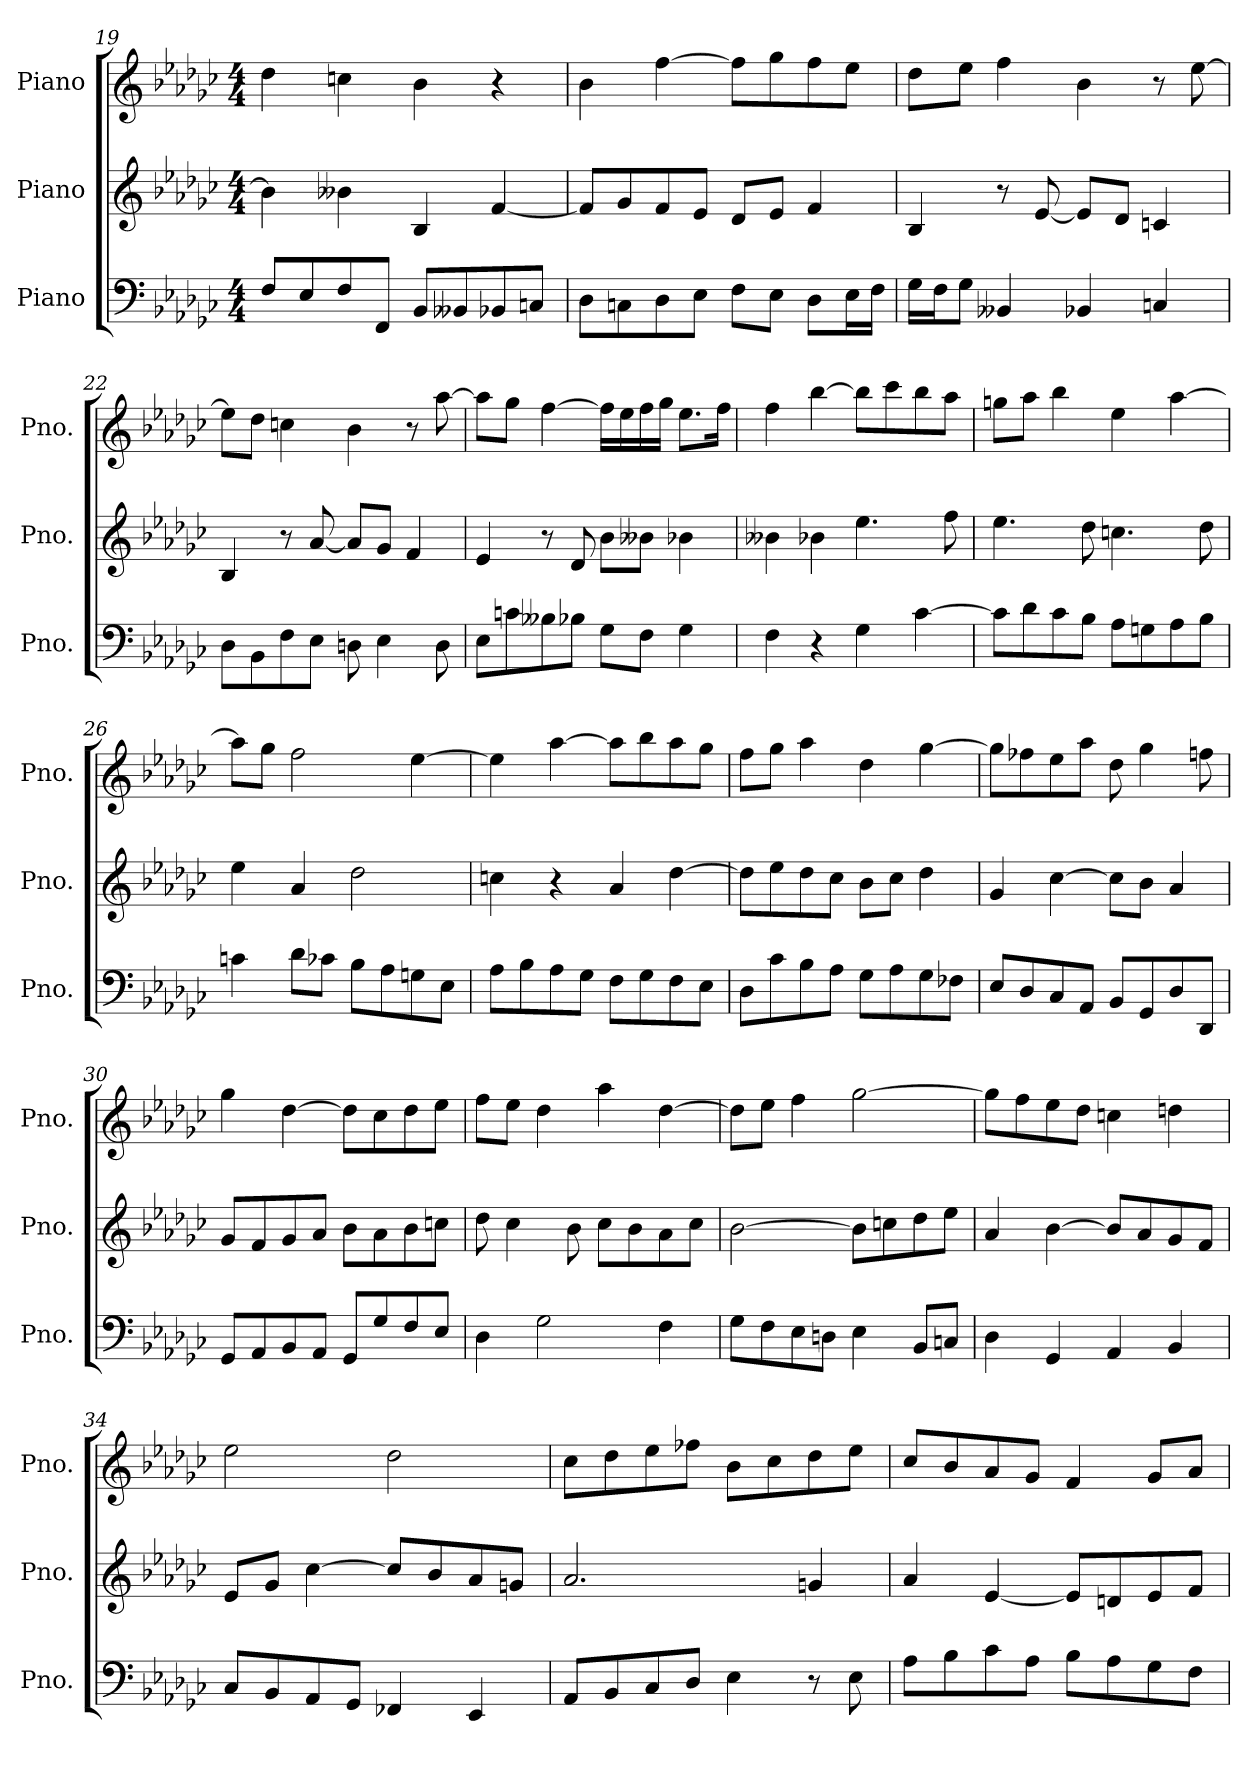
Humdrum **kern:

**kern	**kern	**kern
*part3	*part2	*part1
*staff3	*staff2	*staff1
*I"Piano	*I"Piano	*I"Piano
*I'Pno.	*I'Pno.	*I'Pno.
*clefF4	*clefG2	*clefG2
*k[b-e-a-d-g-c-]	*k[b-e-a-d-g-c-]	*k[b-e-a-d-g-c-]
*M4/4	*M4/4	*M4/4
=19	=19	=19
8Fi/L	4b-j\]	4dd-Z\
8E-i/	.	.
8Fi/	4b--Xj\	4ccnZ\
8FFi/J	.	.
8BB-i/L	4B-j/	4b-Z\
8BB--Xi/	.	.
8BB-Xi/	[4fj/	4r
8Cni/J	.	.
=20	=20	=20
8D-i\L	8fj/L]	4b-Z\
8Cni\	8g-j/	.
8D-i\	8fj/	[4ffZ\
8E-i\J	8e-j/J	.
8Fi\L	8d-j/L	8ffZ\L]
8E-i\J	8e-j/J	8gg-Z\
8D-i\L	4fj/	8ffZ\
16E-i\L	.	8ee-Z\J
16Fi\JJ	.	.
=21	=21	=21
16G-i\LL	4B-j/	8dd-Z\L
16Fi\J	.	.
8G-i\J	.	8ee-Z\J
4BB--Xi/	8r	4ffZ\
.	[8e-j/	.
4BB-Xi/	8e-j/L]	4b-Z\
.	8d-j/J	.
4Cni/	4cnj/	8r
.	.	[8ee-Z\
!!LO:LB:g=z
=22	=22	=22
8D-i\L	4B-j/	8ee-Z\L]
8BB-i\	.	8dd-Z\J
8Fi\	8r	4ccnZ\
8E-i\J	[8a-j/	.
8Dni\	8a-j/L]	4b-Z\
4E-i\	8g-j/J	.
.	4fj/	8r
8Di\	.	[8aa-Z\
=23	=23	=23
8E-i\L	4e-j/	8aa-Z\L]
8cni\	.	8gg-Z\J
8B--Xi\	8r	[4ffZ\
8B-Xi\J	8d-j/	.
8G-i\L	8b-j\L	16ffZ\LL]
.	.	16ee-Z\
8Fi\J	8b--Xj\J	16ffZ\
.	.	16gg-Z\JJ
4G-i\	4b-Xj\	8.ee-Z\L
.	.	16ffZ\Jk
=24	=24	=24
4Fi\	4b--Xj\	4ffZ\
4r	4b-Xj\	[4bb-Z\
4G-i\	4.ee-j\	8bb-Z\L]
.	.	8ccc-Z\
[4c-i\	.	8bb-Z\
.	8ffj\	8aa-Z\J
!!LO:LB:g=z
=25	=25	=25
8c-i\L]	4.ee-j\	8ggnZ\L
8d-i\	.	8aa-Z\J
8c-i\	.	4bb-Z\
8B-i\J	8dd-j\	.
8A-i\L	4.ccnj\	4ee-Z\
8Gni\	.	.
8A-i\	.	[4aa-Z\
8B-i\J	8dd-j\	.
=26	=26	=26
4cni\	4ee-j\	8aa-Z\L]
.	.	8gg-Z\J
8d-i\L	4a-j/	2ffZ\
8c-Xi\J	.	.
8B-i\L	2dd-j\	.
8A-i\	.	.
8Gni\	.	[4ee-Z\
8E-i\J	.	.
=27	=27	=27
8A-i\L	4ccnj\	4ee-Z\]
8B-i\	.	.
8A-i\	4r	[4aa-Z\
8G-i\J	.	.
8Fi\L	4a-j/	8aa-Z\L]
8G-i\	.	8bb-Z\
8Fi\	[4dd-j\	8aa-Z\
8E-i\J	.	8gg-Z\J
=28	=28	=28
8D-i\L	8dd-j\L]	8ffZ\L
8c-i\	8ee-j\	8gg-Z\J
8B-i\	8dd-j\	4aa-Z\
8A-i\J	8cc-j\J	.
8G-i\L	8b-j\L	4dd-Z\
8A-i\	8cc-j\J	.
8G-i\	4dd-j\	[4gg-Z\
8F-Xi\J	.	.
!!LO:LB:g=z
=29	=29	=29
8E-i/L	4g-j/	8gg-Z\L]
8D-i/	.	8ff-XZ\
8C-i/	[4cc-j\	8ee-Z\
8AA-i/J	.	8aa-Z\J
8BB-i/L	8cc-j\L]	8dd-Z\
8GG-i/	8b-j\J	4gg-Z\
8D-i/	4a-j/	.
8DD-i/J	.	8ffnZ\
=30	=30	=30
8GG-i/L	8g-j/L	4gg-Z\
8AA-i/	8fj/	.
8BB-i/	8g-j/	[4dd-Z\
8AA-i/J	8a-j/J	.
8GG-i/L	8b-j\L	8dd-Z\L]
8G-i/	8a-j\	8cc-Z\
8Fi/	8b-j\	8dd-Z\
8E-i/J	8ccnj\J	8ee-Z\J
=31	=31	=31
4D-i\	8dd-j\	8ffZ\L
.	4cc-j\	8ee-Z\J
2G-i\	.	4dd-Z\
.	8b-j\	.
.	8cc-j\L	4aa-Z\
.	8b-j\	.
4Fi\	8a-j\	[4dd-Z\
.	8cc-j\J	.
=32	=32	=32
8G-i\L	[2b-j\	8dd-Z\L]
8Fi\	.	8ee-Z\J
8E-i\	.	4ffZ\
8Dni\J	.	.
4E-i\	8b-j\L]	[2gg-Z\
.	8ccnj\	.
8BB-i/L	8dd-j\	.
8Cni/J	8ee-j\J	.
!!LO:PB:g=z
=33	=33	=33
4D-i\	4a-j/	8gg-Z\L]
.	.	8ffZ\
4GG-i/	[4b-j\	8ee-Z\
.	.	8dd-Z\J
4AA-i/	8b-j/L]	4ccnZ\
.	8a-j/	.
4BB-i/	8g-j/	4ddnZ\
.	8fj/J	.
=34	=34	=34
8C-i/L	8e-j/L	2ee-Z\
8BB-i/	8g-j/J	.
8AA-i/	[4cc-j\	.
8GG-i/J	.	.
4FF-Xi/	8cc-j/L]	2dd-Z\
.	8b-j/	.
4EE-i/	8a-j/	.
.	8gnj/J	.
=35	=35	=35
8AA-i/L	2.a-j/	8cc-Z\L
8BB-i/	.	8dd-Z\
8C-i/	.	8ee-Z\
8D-i/J	.	8ff-XZ\J
4E-i\	.	8b-Z\L
.	.	8cc-Z\
8r	4gnj/	8dd-Z\
8E-i\	.	8ee-Z\J
=36	=36	=36
8A-i\L	4a-j/	8cc-Z/L
8B-i\	.	8b-Z/
8c-i\	[4e-j/	8a-Z/
8A-i\J	.	8g-Z/J
8B-i\L	8e-j/L]	4fZ/
8A-i\	8dnj/	.
8G-i\	8e-j/	8g-Z/L
8Fi\J	8fj/J	8a-Z/J
=	=	=
*-	*-	*-
